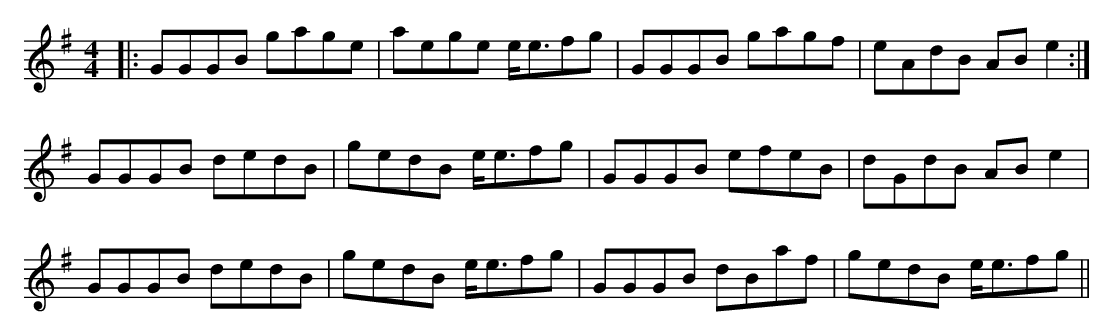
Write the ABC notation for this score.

X:1
M:4/4
K:G
|:GGGB gage|aege e<efg|GGGB gagf|eAdB AB e2:|
GGGB dedB|gedB e<efg|GGGB efeB|dGdB AB e2|
GGGB dedB|gedB e<efg|GGGB dBaf|gedB e<efg||
